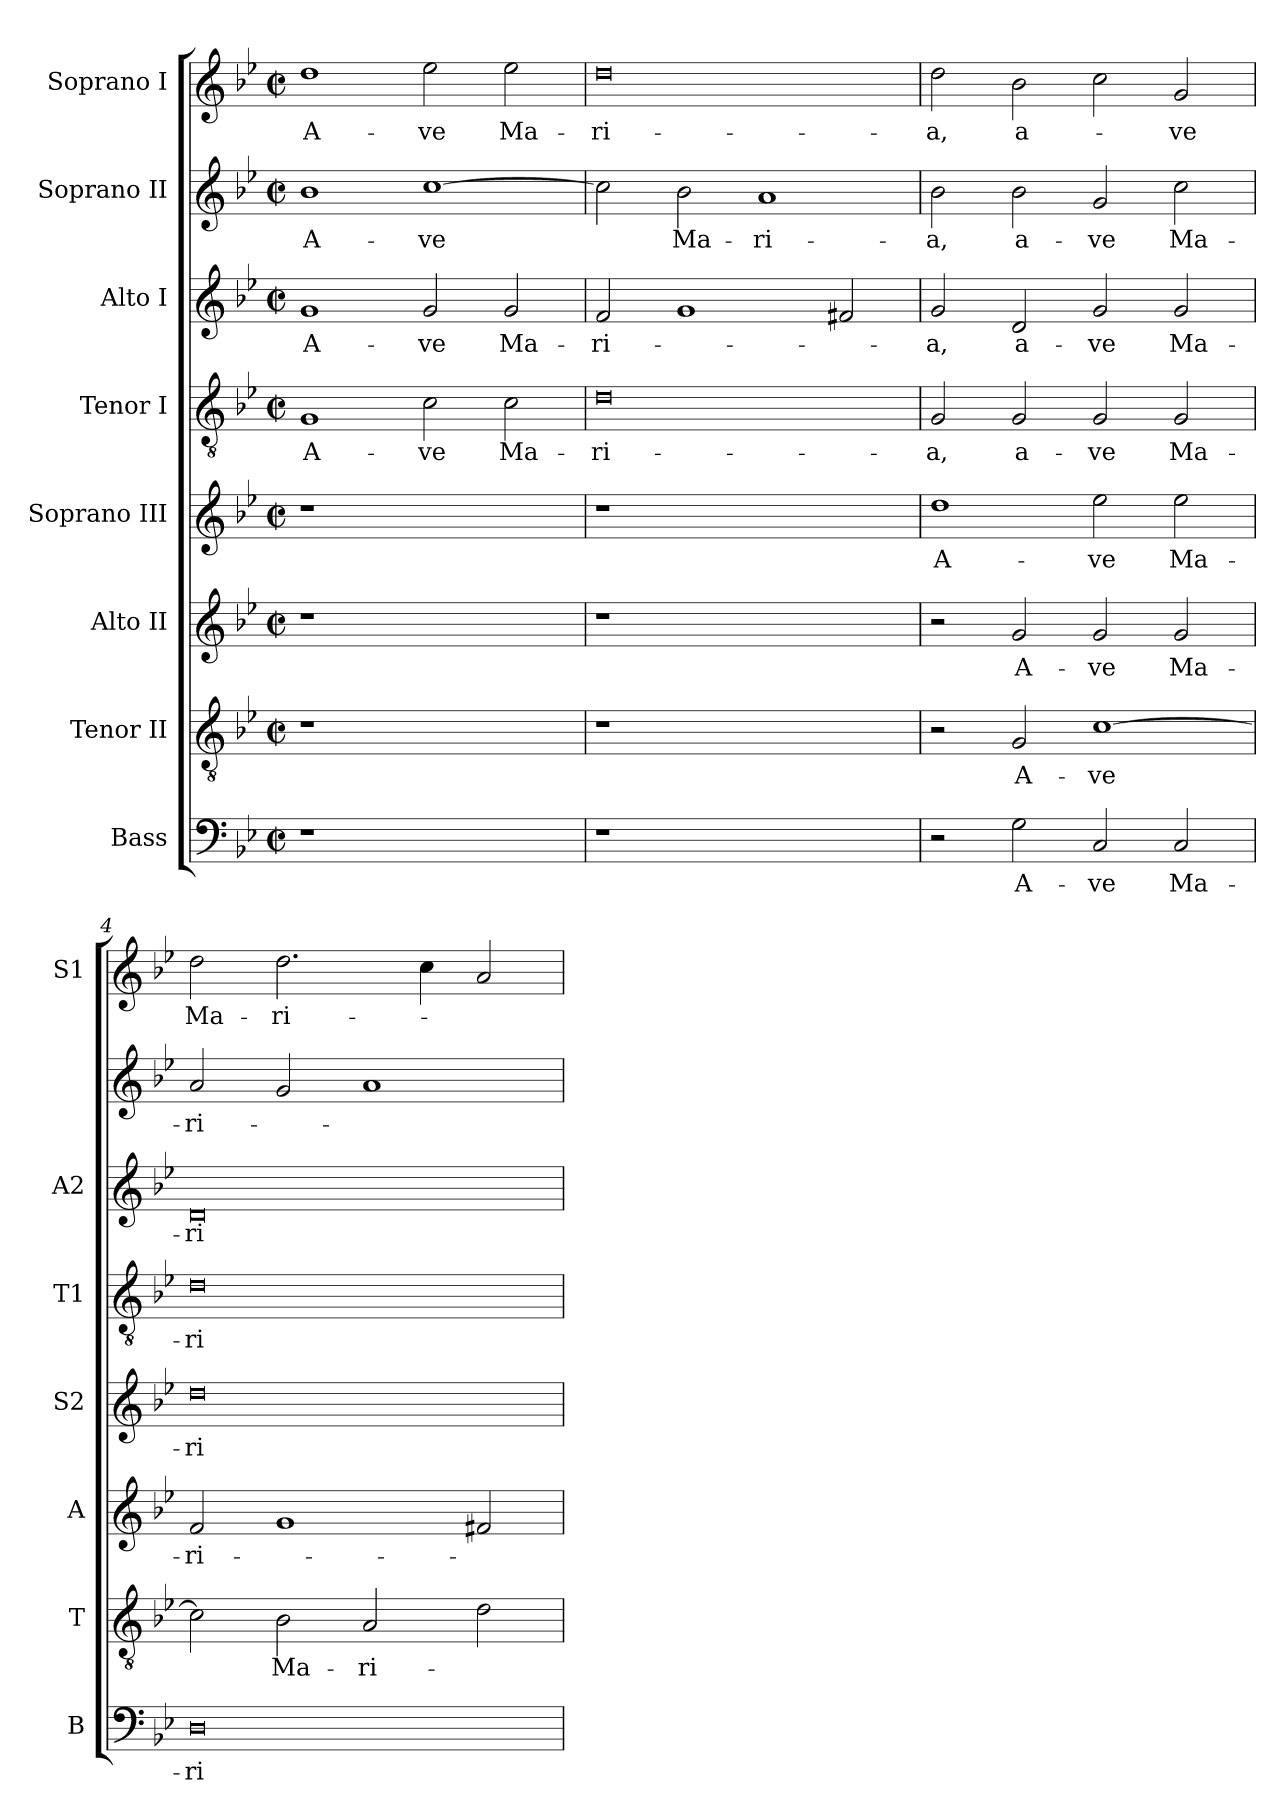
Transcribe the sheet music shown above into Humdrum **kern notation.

**kern	**text	**kern	**text	**kern	**text	**kern	**text	**kern	**text	**kern	**text	**kern	**text	**kern	**text
*part8	*part8	*part7	*part7	*part6	*part6	*part5	*part5	*part4	*part4	*part3	*part3	*part2	*part2	*part1	*part1
*staff8	*staff8	*staff7	*staff7	*staff6	*staff6	*staff5	*staff5	*staff4	*staff4	*staff3	*staff3	*staff2	*staff2	*staff1	*staff1
*I"Bass	*	*I"Tenor II	*	*I"Alto II	*	*I"Soprano III	*	*I"Tenor I	*	*I"Alto I	*	*I"Soprano II	*	*I"Soprano I	*
*I'B	*	*I'T	*	*I'A	*	*I'S2	*	*I'T1	*	*I'A2	*	*	*	*I'S1	*
*clefF4	*	*clefGv2	*	*clefG2	*	*clefG2	*	*clefGv2	*	*clefG2	*	*clefG2	*	*clefG2	*
*	*	*	*	*ITrd7c12	*	*	*	*	*	*	*	*	*	*	*
*k[b-e-]	*	*k[b-e-]	*	*k[b-e-]	*	*k[b-e-]	*	*k[b-e-]	*	*k[b-e-]	*	*k[b-e-]	*	*k[b-e-]	*
*B-:	*	*B-:	*	*B-:	*	*B-:	*	*B-:	*	*B-:	*	*B-:	*	*B-:	*
*M2/2	*	*M2/2	*	*M2/2	*	*M2/2	*	*M2/2	*	*M2/2	*	*M2/2	*	*M2/2	*
*met(c|)	*	*met(c|)	*	*met(c|)	*	*met(c|)	*	*met(c|)	*	*met(c|)	*	*met(c|)	*	*met(c|)	*
=1	=1	=1	=1	=1	=1	=1	=1	=1	=1	=1	=1	=1	=1	=1	=1
!LO:N:vis=1	!	!LO:N:vis=1	!	!LO:N:vis=1	!	!LO:N:vis=1	!	!	!LO:LY:b	!	!LO:LY:b	!	!LO:LY:b	!	!LO:LY:b
1r	.	1r	.	1r	.	1r	.	1G	A-	1g	A-	1b-	A-	1dd	A-
!	!	!	!	!	!	!	!	!	!LO:LY:b	!	!LO:LY:b	!	!LO:LY:b	!	!LO:LY:b
1ryy	.	1ryy	.	1ryy	.	1ryy	.	2c\	-ve	2g/	-ve	[>1cc	-ve	2ee-\	-ve
!	!	!	!	!	!	!	!	!	!LO:LY:b	!	!LO:LY:b	!	!	!	!LO:LY:b
.	.	.	.	.	.	.	.	2c\	Ma-	2g/	Ma-	.	.	2ee-\	Ma-
=2	=2	=2	=2	=2	=2	=2	=2	=2	=2	=2	=2	=2	=2	=2	=2
!LO:N:vis=1	!	!LO:N:vis=1	!	!LO:N:vis=1	!	!LO:N:vis=1	!	!	!LO:LY:b	!	!LO:LY:b	!	!	!	!LO:LY:b
1r	.	1r	.	1r	.	1r	.	0d	-ri-	2f/	-ri-	2cc\]	.	0dd	-ri-
!	!	!	!	!	!	!	!	!	!	!	!	!	!LO:LY:b	!	!
.	.	.	.	.	.	.	.	.	.	1g	.	2b-\	Ma-	.	.
!	!	!	!	!	!	!	!	!	!	!	!	!	!LO:LY:b	!	!
1ryy	.	1ryy	.	1ryy	.	1ryy	.	.	.	.	.	1a	-ri-	.	.
.	.	.	.	.	.	.	.	.	.	2f#X/	.	.	.	.	.
=3	=3	=3	=3	=3	=3	=3	=3	=3	=3	=3	=3	=3	=3	=3	=3
!	!	!	!	!	!	!	!LO:LY:b	!	!LO:LY:b	!	!LO:LY:b	!	!LO:LY:b	!	!LO:LY:b
2r	.	2r	.	2r	.	1dd	A-	2G/	-a,	2g/	-a,	2b-\	-a,	2dd\	-a,
!	!LO:LY:b	!	!LO:LY:b	!	!LO:LY:b	!	!	!	!LO:LY:b	!	!LO:LY:b	!	!LO:LY:b	!	!LO:LY:b
2G\	A-	2G/	A-	2G/	A-	.	.	2G/	a-	2d/	a-	2b-\	a-	2b-\	a-
!	!LO:LY:b	!	!LO:LY:b	!	!LO:LY:b	!	!LO:LY:b	!	!LO:LY:b	!	!LO:LY:b	!	!LO:LY:b	!	!
2C/	-ve	[>1c	-ve	2G/	-ve	2ee-\	-ve	2G/	-ve	2g/	-ve	2g/	-ve	2cc\	.
!	!LO:LY:b	!	!	!	!LO:LY:b	!	!LO:LY:b	!	!LO:LY:b	!	!LO:LY:b	!	!LO:LY:b	!	!LO:LY:b
2C/	Ma-	.	.	2G/	Ma-	2ee-\	Ma-	2G/	Ma-	2g/	Ma-	2cc\	Ma-	2g/	-ve
=4	=4	=4	=4	=4	=4	=4	=4	=4	=4	=4	=4	=4	=4	=4	=4
!	!LO:LY:b	!	!	!	!LO:LY:b	!	!LO:LY:b	!	!LO:LY:b	!	!LO:LY:b	!	!LO:LY:b	!	!LO:LY:b
0D	-ri-	2c\]	.	2F/	-ri-	0dd	-ri-	0d	-ri-	0d	-ri-	2a/	-ri-	2dd\	Ma-
!	!	!	!LO:LY:b	!	!	!	!	!	!	!	!	!	!	!	!LO:LY:b
.	.	2B-\	Ma-	1G	.	.	.	.	.	.	.	2g/	.	2.dd\	-ri-
!	!	!	!LO:LY:b	!	!	!	!	!	!	!	!	!	!	!	!
.	.	2A/	-ri-	.	.	.	.	.	.	.	.	1a	.	.	.
.	.	.	.	.	.	.	.	.	.	.	.	.	.	4cc\	.
.	.	2d\	.	2F#X/	.	.	.	.	.	.	.	.	.	2a/	.
=	=	=	=	=	=	=	=	=	=	=	=	=	=	=	=
*-	*-	*-	*-	*-	*-	*-	*-	*-	*-	*-	*-	*-	*-	*-	*-
